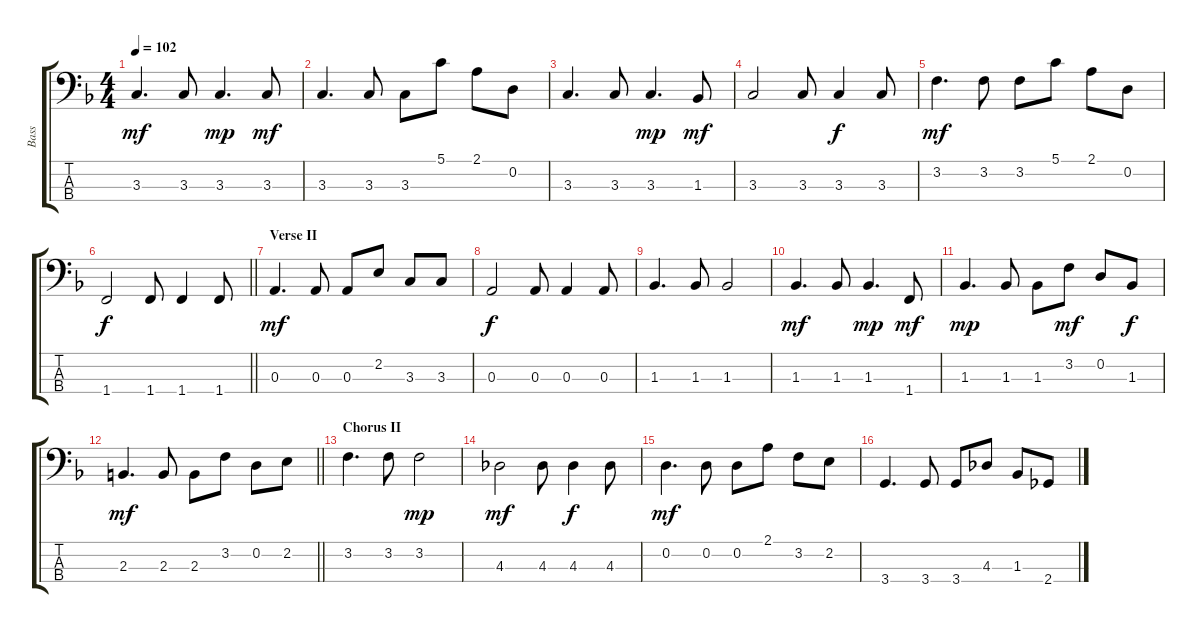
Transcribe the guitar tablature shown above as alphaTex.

\track ("Bass    " "Bass    ") {instrument electricbasspick}
\staff {score tabs}
\tuning (G2 D2 A1 E1) {hide}
\ts (4 4)
\tempo 102
\clef f4
\ks f
3.3.4{d dy mf} 3.3.8 3.3.4{d dy mp} 3.3.8{dy mf} |
3.3.4{d} 3.3.8 3.3.8 5.1.8 2.1.8 0.2.8 |
3.3.4{d} 3.3.8 3.3.4{d dy mp} 1.3.8{dy mf} |
3.3.2 3.3.8 3.3.4{dy f} 3.3.8 |
3.2.4{d dy mf} 3.2.8 3.2.8 5.1.8 2.1.8 0.2.8 |
\barLineRight lightlight
1.4.2{dy f} 1.4.8 1.4.4 1.4.8 |
\section ("" "Verse II")
0.3.4{d dy mf} 0.3.8 0.3.8 2.2.8 3.3.8 3.3.8 |
0.3.2{dy f} 0.3.8 0.3.4 0.3.8 |
1.3.4{d} 1.3.8 1.3.2 |
1.3.4{d dy mf} 1.3.8 1.3.4{d dy mp} 1.4.8{dy mf} |
1.3.4{d dy mp} 1.3.8 1.3.8 3.2.8{dy mf} 0.2.8 1.3.8{dy f} |
\barLineRight lightlight
2.3.4{d dy mf} 2.3.8 2.3.8 3.2.8 0.2.8 2.2.8 |
\section ("" "Chorus II")
3.2.4{d} 3.2.8 3.2.2{dy mp} |
4.3.2{dy mf} 4.3.8 4.3.4{dy f} 4.3.8 |
0.2.4{d dy mf} 0.2.8 0.2.8 2.1.8 3.2.8 2.2.8 |
3.4.4{d} 3.4.8 3.4.8 4.3.8 1.3.8 2.4.8
